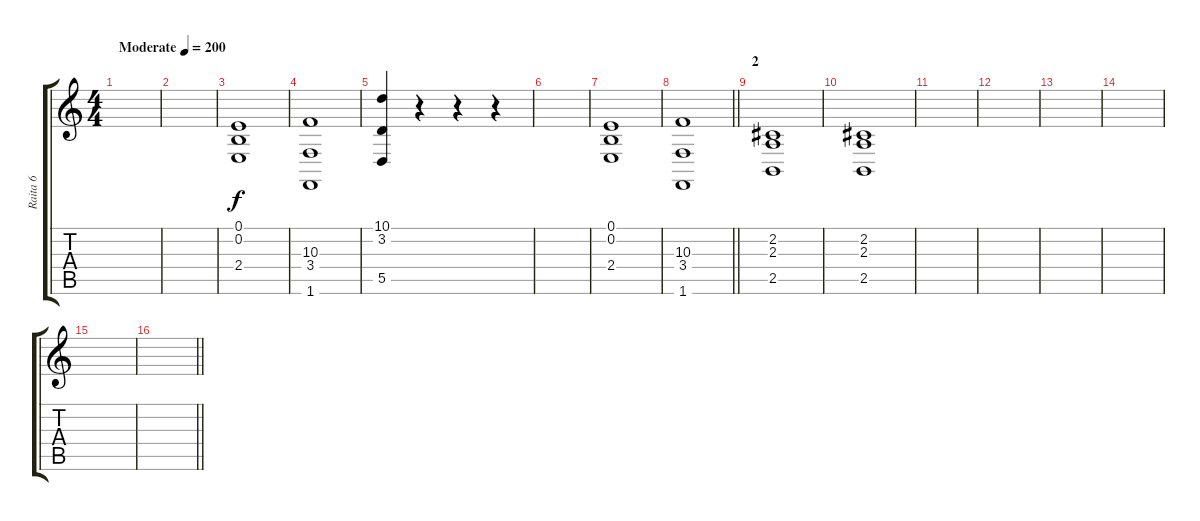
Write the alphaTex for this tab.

\track ("Raita 6" "Raita 6") {mute instrument stringensemble1}
\staff {score tabs}
\tuning (E4 B3 G3 D3 A2 E2) {hide}
\ts (4 4)
\tempo (200 "Moderate")
\tempo 208
\tempo (200 "Moderate")
\clef g2
\ks c
|
|
(0.1 0.2 2.4).1 |
(10.3 3.4 1.6).1 |
(10.1 3.2 5.5).4 r.4 r.4 r.4 |
|
(0.1 0.2 2.4).1 |
\barLineRight lightlight
(10.3 3.4 1.6).1 |
\section ("" "2")
(2.2 2.3 2.5).1 |
(2.2 2.3 2.5).1 |
|
|
|
|
|
\barLineRight lightlight
